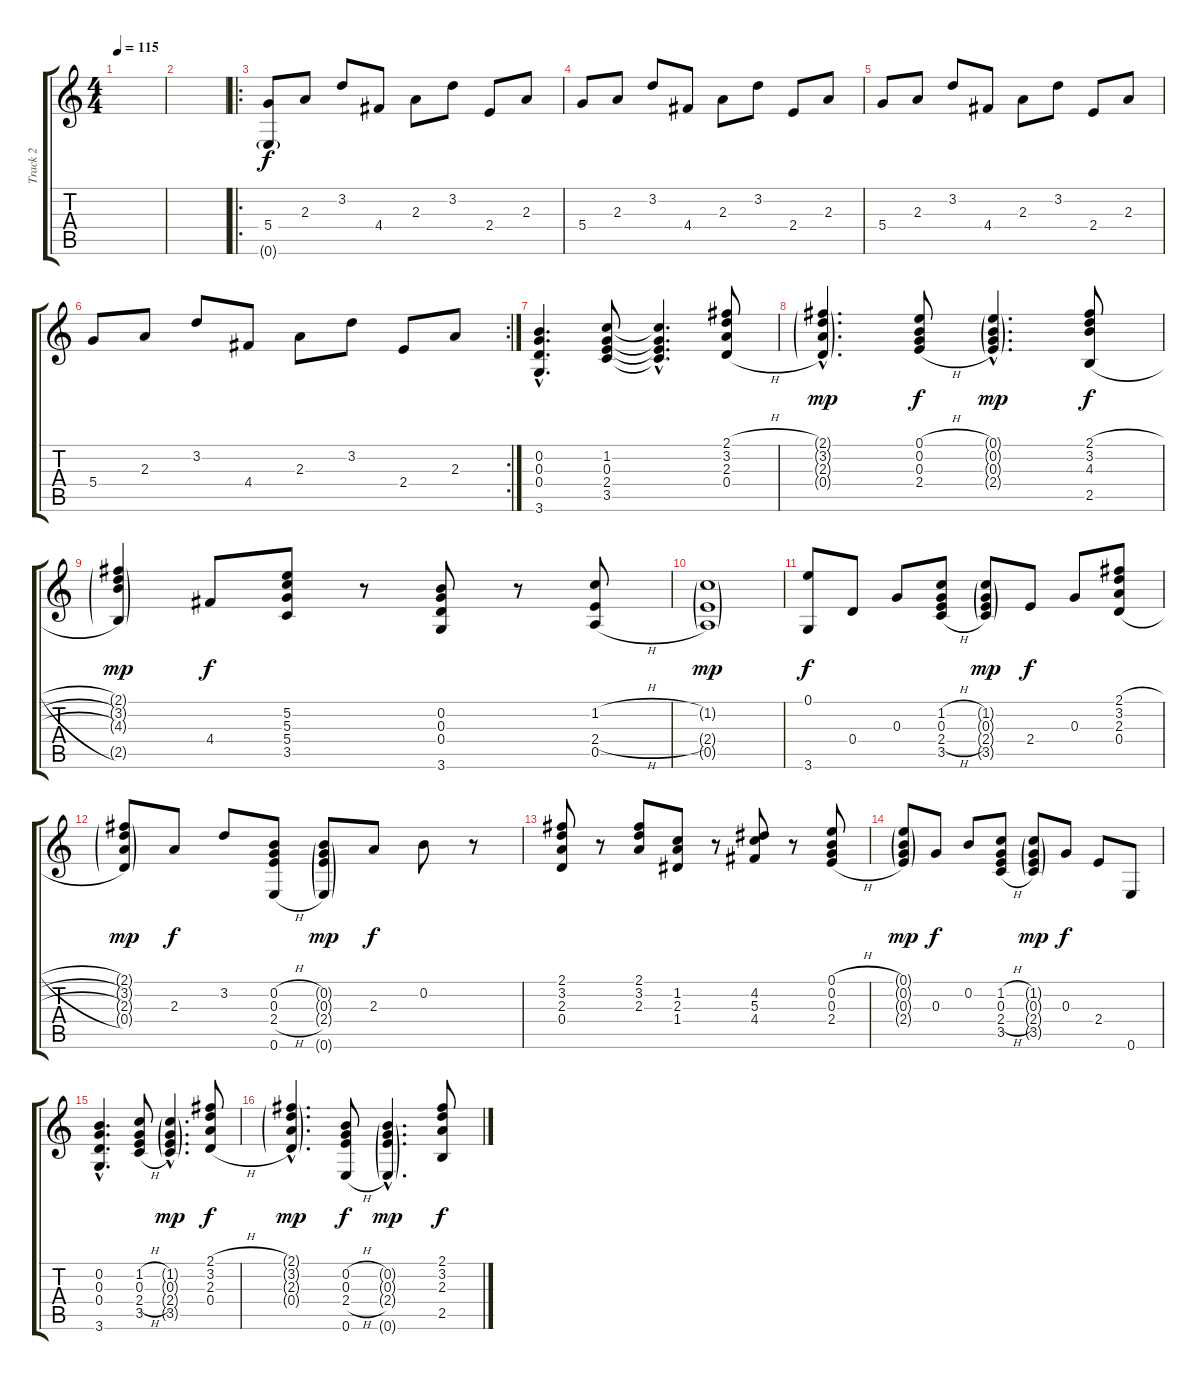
\track ("Track 2" "Track 2") {instrument acousticguitarnylon}
\staff {score tabs}
\tuning (E4 B3 G3 D3 A2 E2) {hide}
\ts (4 4)
\tempo 115
\clef g2
\ks c
|
|
\ro
(5.4 0.6{g}).8{volume 7} 2.3.8 3.2.8 4.4.8 2.3.8 3.2.8 2.4.8 2.3.8 |
5.4.8 2.3.8 3.2.8 4.4.8 2.3.8 3.2.8 2.4.8 2.3.8 |
5.4.8 2.3.8 3.2.8 4.4.8 2.3.8 3.2.8 2.4.8 2.3.8 |
\rc 2
5.4.8 2.3.8 3.2.8 4.4.8 2.3.8 3.2.8 2.4.8 2.3.8 |
(0.2{hac} 0.3{hac} 0.4{hac} 3.6{hac}).4{d volume 11} (1.2 0.3 2.4 3.5).8 (1.2{hac t} 0.3{hac t} 2.4{hac t} 3.5{hac t}).4{d} (2.1{h} 3.2{h} 2.3{h} 0.4{h}).8 |
(2.1{g hac} 3.2{g hac} 2.3{g hac} 0.4{g hac}).4{d dy mp} (0.1{h} 0.2{h} 0.3{h} 2.4{h}).8{dy f} (0.1{g hac} 0.2{g hac} 0.3{g hac} 2.4{g hac}).4{d dy mp} (2.1{h} 3.2{h} 4.3{h} 2.5{h}).8{dy f} |
(2.1{g} 3.2{g} 4.3{g} 2.5{g}).4{dy mp} 4.4.8{dy f} (5.2 5.3 5.4 3.5).8 r.8 (0.2 0.3 0.4 3.6).8 r.8 (1.2{h} 2.4{h} 0.5{h}).8 |
(1.2{g} 2.4{g} 0.5{g}).1{dy mp} |
(0.1 3.6).8{dy f} 0.4.8 0.3.8 (1.2{h} 0.3{h} 2.4{h} 3.5{h}).8 (1.2{g} 0.3{g} 2.4{g} 3.5{g}).8{dy mp} 2.4.8{dy f} 0.3.8 (2.1{h} 3.2{h} 2.3{h} 0.4{h}).8 |
(2.1{g} 3.2{g} 2.3{g} 0.4{g}).8{dy mp} 2.3.8{dy f} 3.2.8 (0.2{h} 0.3{h} 2.4{h} 0.6{h}).8 (0.2{g} 0.3{g} 2.4{g} 0.6{g}).8{dy mp} 2.3.8{dy f} 0.2.8 r.8 |
(2.1 3.2 2.3 0.4).8 r.8 (2.1 3.2 2.3).8 (1.2 2.3 1.4).8 r.8 (4.2 5.3 4.4).8 r.8 (0.1{h} 0.2{h} 0.3{h} 2.4{h}).8 |
(0.1{g} 0.2{g} 0.3{g} 2.4{g}).8{dy mp} 0.3.8{dy f} 0.2.8 (1.2{h} 0.3{h} 2.4{h} 3.5{h}).8 (1.2{g} 0.3{g} 2.4{g} 3.5{g}).8{dy mp} 0.3.8{dy f} 2.4.8 0.6.8 |
(0.2{hac} 0.3{hac} 0.4{hac} 3.6{hac}).4{d} (1.2{h} 0.3{h} 2.4{h} 3.5{h}).8 (1.2{g hac} 0.3{g hac} 2.4{g hac} 3.5{g hac}).4{d dy mp} (2.1{h} 3.2{h} 2.3{h} 0.4{h}).8{dy f} |
(2.1{g hac} 3.2{g hac} 2.3{g hac} 0.4{g hac}).4{d dy mp} (0.2{h} 0.3{h} 2.4{h} 0.6{h}).8{dy f} (0.2{g hac} 0.3{g hac} 2.4{g hac} 0.6{g hac}).4{d dy mp} (2.1{h} 3.2{h} 2.3{h} 2.5{h}).8{dy f}
